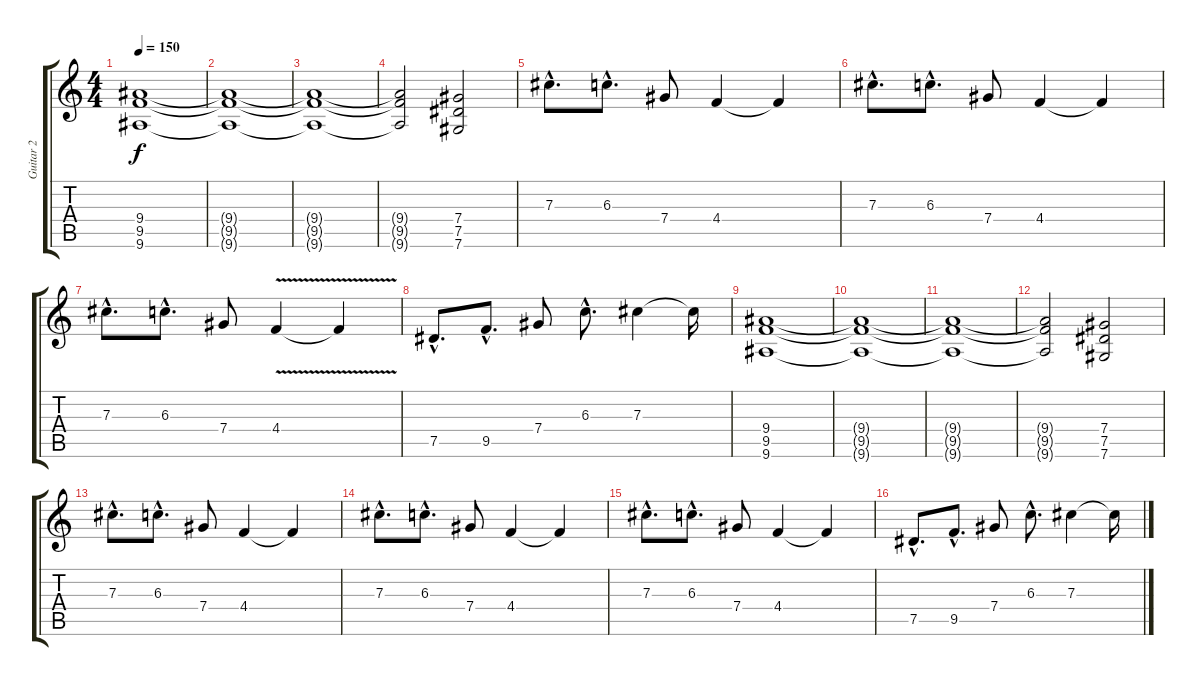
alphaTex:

\track ("Guitar 2" "Guitar 2") {instrument distortionguitar}
\staff {score tabs}
\tuning (Eb4 Bb3 Gb3 Db3 Ab2 Db2) {hide}
\ts (4 4)
\tempo 150
\clef g2
\ks c
(9.4 9.5 9.6).1{dy f} |
(9.4{t} 9.5{t} 9.6{t}).1 |
(9.4{t} 9.5{t} 9.6{t}).1 |
(9.4{t} 9.5{t} 9.6{t}).2 (7.4 7.5 7.6).2 |
7.3{hac}.8{d} 6.3{hac}.8{d} 7.4.8 4.4.4 4.4{t}.4 |
7.3{hac}.8{d} 6.3{hac}.8{d} 7.4.8 4.4.4 4.4{t}.4 |
7.3{hac}.8{d} 6.3{hac}.8{d} 7.4.8 4.4{v}.4 4.4{t}.4 |
7.5{hac}.8{d} 9.5{hac}.8{d} 7.4.8 6.3{hac}.8{d} 7.3.4 7.3{t}.16 |
(9.4 9.5 9.6).1 |
(9.4{t} 9.5{t} 9.6{t}).1 |
(9.4{t} 9.5{t} 9.6{t}).1 |
(9.4{t} 9.5{t} 9.6{t}).2 (7.4 7.5 7.6).2 |
7.3{hac}.8{d} 6.3{hac}.8{d} 7.4.8 4.4.4 4.4{t}.4 |
7.3{hac}.8{d} 6.3{hac}.8{d} 7.4.8 4.4.4 4.4{t}.4 |
7.3{hac}.8{d} 6.3{hac}.8{d} 7.4.8 4.4.4 4.4{t}.4 |
7.5{hac}.8{d} 9.5{hac}.8{d} 7.4.8 6.3{hac}.8{d} 7.3.4 7.3{t}.16
